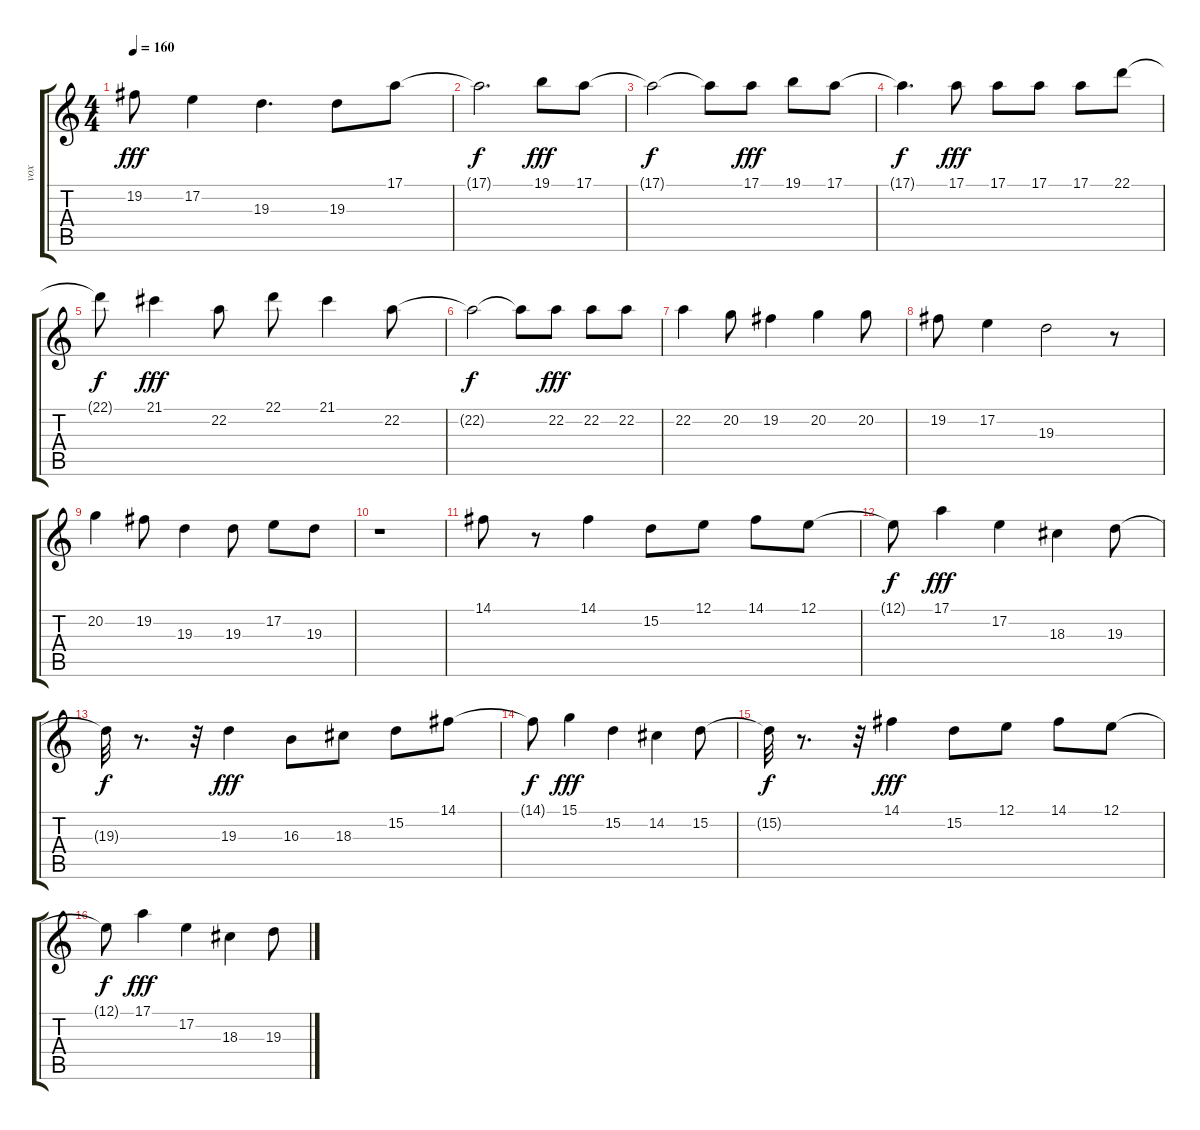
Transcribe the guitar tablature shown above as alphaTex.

\track ("vox" "vox") {instrument brightacousticpiano}
\staff {score tabs}
\tuning (E4 B3 G3 D3 A2 E2) {hide}
\ts (4 4)
\tempo 160
\clef g2
\ks c
19.2.8{dy fff} 17.2.4 19.3.4{d} 19.3.8 17.1.8 |
17.1{t}.2{d dy f} 19.1.8{dy fff} 17.1.8 |
17.1{t}.2{dy f} 17.1{t}.8 17.1.8{dy fff} 19.1.8 17.1.8 |
17.1{t}.4{d dy f} 17.1.8{dy fff} 17.1.8 17.1.8 17.1.8 22.1.8 |
22.1{t}.8{dy f} 21.1.4{dy fff} 22.2.8 22.1.8 21.1.4 22.2.8 |
22.2{t}.2{dy f} 22.2{t}.8 22.2.8{dy fff} 22.2.8 22.2.8 |
22.2.4 20.2.8 19.2.4 20.2.4 20.2.8 |
19.2.8 17.2.4 19.3.2 r.8 |
20.2.4 19.2.8 19.3.4 19.3.8 17.2.8 19.3.8 |
r.1 |
14.1.8 r.8 14.1.4 15.2.8 12.1.8 14.1.8 12.1.8 |
12.1{t}.8{dy f} 17.1.4{dy fff} 17.2.4 18.3.4 19.3.8 |
19.3{t}.32{dy f} r.8{d} r.32 19.3.4{dy fff} 16.3.8 18.3.8 15.2.8 14.1.8 |
14.1{t}.8{dy f} 15.1.4{dy fff} 15.2.4 14.2.4 15.2.8 |
15.2{t}.32{dy f} r.8{d} r.32 14.1.4{dy fff} 15.2.8 12.1.8 14.1.8 12.1.8 |
12.1{t}.8{dy f} 17.1.4{dy fff} 17.2.4 18.3.4 19.3.8
